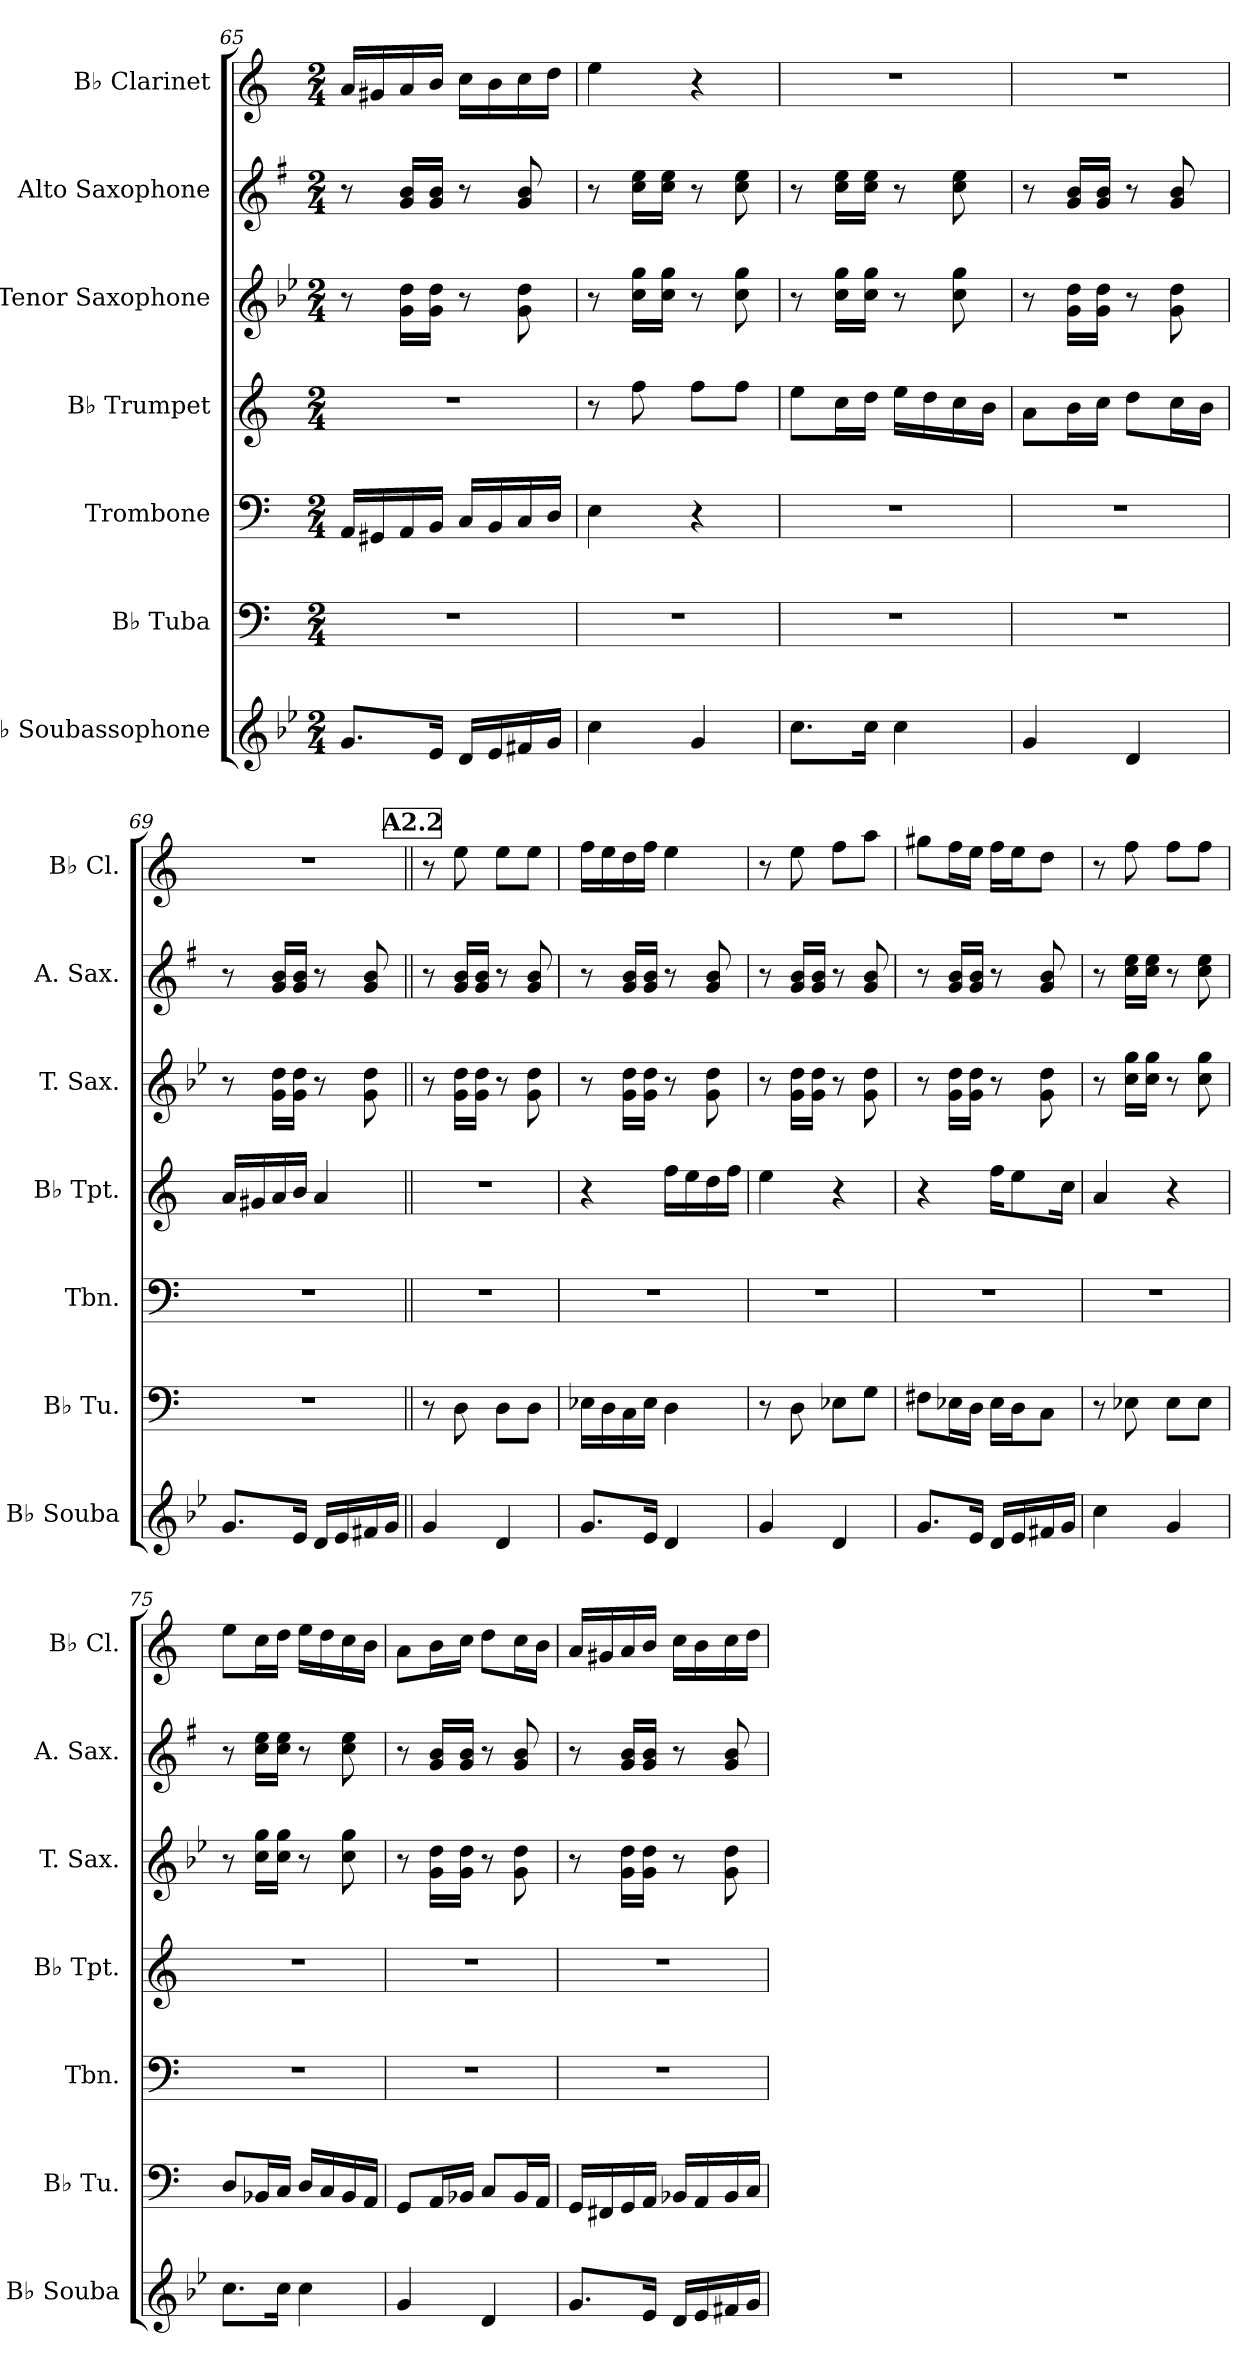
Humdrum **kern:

**kern	**kern	**kern	**kern	**kern	**kern	**kern
*part7	*part6	*part5	*part4	*part3	*part2	*part1
*staff7	*staff6	*staff5	*staff4	*staff3	*staff2	*staff1
*I"B♭ Soubassophone	*I"B♭ Tuba	*I"Trombone	*I"B♭ Trumpet	*I"Tenor Saxophone	*I"Alto Saxophone	*I"B♭ Clarinet
*I'B♭ Souba	*I'B♭ Tu.	*I'Tbn.	*I'B♭ Tpt.	*I'T. Sax.	*I'A. Sax.	*I'B♭ Cl.
*clefG2	*clefF4	*clefF4	*clefG2	*clefG2	*clefG2	*clefG2
*ITrd15c26	*ITrd1c2	*ITrd1c2	*ITrd1c2	*ITrd8c14	*ITrd5c9	*ITrd1c2
*k[b-e-]	*k[b-e-]	*k[b-e-]	*k[b-e-]	*k[b-e-]	*k[b-e-]	*k[b-e-]
*M2/4	*M2/4	*M2/4	*M2/4	*M2/4	*M2/4	*M2/4
=65	=65	=65	=65	=65	=65	=65
8.GG/L	2r	16GG/LL	2r	8r	8r	16g/LL
.	.	16FF#X/	.	.	.	16f#X/
.	.	16GG/	.	16G\ 16d\LL	16B-/ 16d/LL	16g/
16EE-/Jk	.	16AA/JJ	.	16G\ 16d\JJ	16B-/ 16d/JJ	16a/JJ
16DD/LL	.	16BB-/LL	.	8r	8r	16b-\LL
16EE-/	.	16AA/	.	.	.	16a\
16FF#X/	.	16BB-/	.	8G\ 8d\	8B-/ 8d/	16b-\
16GG/JJ	.	16C/JJ	.	.	.	16cc\JJ
!!LO:PB:g=z
=66	=66	=66	=66	=66	=66	=66
4C\	2r	4D\	8r	8r	8r	4dd\
.	.	.	8ee-\	16c\ 16g\LL	16e-\ 16g\LL	.
.	.	.	.	16c\ 16g\JJ	16e-\ 16g\JJ	.
4GG/	.	4r	8ee-\L	8r	8r	4r
.	.	.	8ee-\J	8c\ 8g\	8e-\ 8g\	.
=67	=67	=67	=67	=67	=67	=67
8.C\L	2r	2r	8dd\L	8r	8r	2r
.	.	.	16b-\L	16c\ 16g\LL	16e-\ 16g\LL	.
16C\Jk	.	.	16cc\JJ	16c\ 16g\JJ	16e-\ 16g\JJ	.
4C\	.	.	16dd\LL	8r	8r	.
.	.	.	16cc\	.	.	.
.	.	.	16b-\	8c\ 8g\	8e-\ 8g\	.
.	.	.	16a\JJ	.	.	.
=68	=68	=68	=68	=68	=68	=68
4GG/	2r	2r	8g\L	8r	8r	2r
.	.	.	16a\L	16G\ 16d\LL	16B-/ 16d/LL	.
.	.	.	16b-\JJ	16G\ 16d\JJ	16B-/ 16d/JJ	.
4DD/	.	.	8cc\L	8r	8r	.
.	.	.	16b-\L	8G\ 8d\	8B-/ 8d/	.
.	.	.	16a\JJ	.	.	.
=69	=69	=69	=69	=69	=69	=69
8.GG/L	2r	2r	16g/LL	8r	8r	2r
.	.	.	16f#X/	.	.	.
.	.	.	16g/	16G\ 16d\LL	16B-/ 16d/LL	.
16EE-/Jk	.	.	16a/JJ	16G\ 16d\JJ	16B-/ 16d/JJ	.
16DD/LL	.	.	4g/	8r	8r	.
16EE-/	.	.	.	.	.	.
16FF#X/	.	.	.	8G\ 8d\	8B-/ 8d/	.
16GG/JJ	.	.	.	.	.	.
!!LO:REH:place=s1:a:B:fs=14:t=A2.2
=70||	=70||	=70||	=70||	=70||	=70||	=70||
4GG/	8r	2r	2r	8r	8r	8r
.	8C\	.	.	16G\ 16d\LL	16B-/ 16d/LL	8dd\
.	.	.	.	16G\ 16d\JJ	16B-/ 16d/JJ	.
4DD/	8C\L	.	.	8r	8r	8dd\L
.	8C\J	.	.	8G\ 8d\	8B-/ 8d/	8dd\J
=71	=71	=71	=71	=71	=71	=71
8.GG/L	16D-X\LL	2r	4r	8r	8r	16ee-\LL
.	16C\	.	.	.	.	16dd\
.	16BB-\	.	.	16G\ 16d\LL	16B-/ 16d/LL	16cc\
16EE-/Jk	16D-\JJ	.	.	16G\ 16d\JJ	16B-/ 16d/JJ	16ee-\JJ
4DD/	4C\	.	16ee-\LL	8r	8r	4dd\
.	.	.	16dd\	.	.	.
.	.	.	16cc\	8G\ 8d\	8B-/ 8d/	.
.	.	.	16ee-\JJ	.	.	.
!!LO:PB:g=z
=72	=72	=72	=72	=72	=72	=72
4GG/	8r	2r	4dd\	8r	8r	8r
.	8C\	.	.	16G\ 16d\LL	16B-/ 16d/LL	8dd\
.	.	.	.	16G\ 16d\JJ	16B-/ 16d/JJ	.
4DD/	8D-X\L	.	4r	8r	8r	8ee-\L
.	8F\J	.	.	8G\ 8d\	8B-/ 8d/	8gg\J
=73	=73	=73	=73	=73	=73	=73
8.GG/L	8En\L	2r	4r	8r	8r	8ff#X\L
.	16D-X\L	.	.	16G\ 16d\LL	16B-/ 16d/LL	16ee-\L
16EE-/Jk	16C\JJ	.	.	16G\ 16d\JJ	16B-/ 16d/JJ	16dd\JJ
16DD/LL	16D-\LL	.	16ee-\KL	8r	8r	16ee-\LL
16EE-/	16C\J	.	8dd\	.	.	16dd\J
16FF#X/	8BB-\J	.	.	8G\ 8d\	8B-/ 8d/	8cc\J
16GG/JJ	.	.	16b-\Jk	.	.	.
=74	=74	=74	=74	=74	=74	=74
4C\	8r	2r	4g/	8r	8r	8r
.	8D-X\	.	.	16c\ 16g\LL	16e-\ 16g\LL	8ee-\
.	.	.	.	16c\ 16g\JJ	16e-\ 16g\JJ	.
4GG/	8D-\L	.	4r	8r	8r	8ee-\L
.	8D-\J	.	.	8c\ 8g\	8e-\ 8g\	8ee-\J
=75	=75	=75	=75	=75	=75	=75
8.C\L	8C/L	2r	2r	8r	8r	8dd\L
.	16AA-X/L	.	.	16c\ 16g\LL	16e-\ 16g\LL	16b-\L
16C\Jk	16BB-/JJ	.	.	16c\ 16g\JJ	16e-\ 16g\JJ	16cc\JJ
4C\	16C/LL	.	.	8r	8r	16dd\LL
.	16BB-/	.	.	.	.	16cc\
.	16AA-/	.	.	8c\ 8g\	8e-\ 8g\	16b-\
.	16GG/JJ	.	.	.	.	16a\JJ
=76	=76	=76	=76	=76	=76	=76
4GG/	8FF/L	2r	2r	8r	8r	8g\L
.	16GG/L	.	.	16G\ 16d\LL	16B-/ 16d/LL	16a\L
.	16AA-X/JJ	.	.	16G\ 16d\JJ	16B-/ 16d/JJ	16b-\JJ
4DD/	8BB-/L	.	.	8r	8r	8cc\L
.	16AA-/L	.	.	8G\ 8d\	8B-/ 8d/	16b-\L
.	16GG/JJ	.	.	.	.	16a\JJ
!!LO:PB:g=z
=77	=77	=77	=77	=77	=77	=77
8.GG/L	16FF/LL	2r	2r	8r	8r	16g/LL
.	16EEn/	.	.	.	.	16f#X/
.	16FF/	.	.	16G\ 16d\LL	16B-/ 16d/LL	16g/
16EE-/Jk	16GG/JJ	.	.	16G\ 16d\JJ	16B-/ 16d/JJ	16a/JJ
16DD/LL	16AA-X/LL	.	.	8r	8r	16b-\LL
16EE-/	16GG/	.	.	.	.	16a\
16FF#X/	16AA-/	.	.	8G\ 8d\	8B-/ 8d/	16b-\
16GG/JJ	16BB-/JJ	.	.	.	.	16cc\JJ
=	=	=	=	=	=	=
*-	*-	*-	*-	*-	*-	*-
